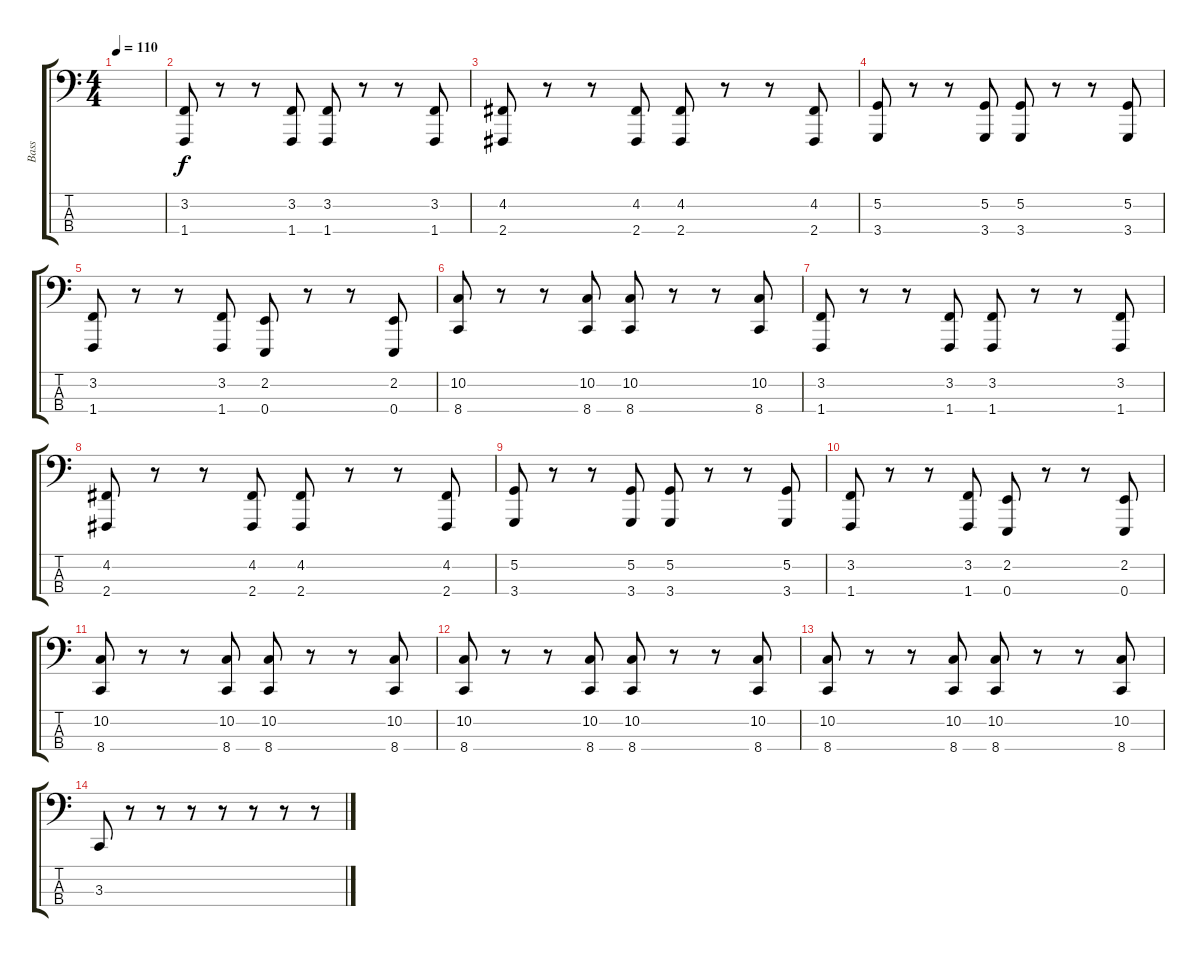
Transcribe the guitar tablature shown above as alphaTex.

\track ("Bass" "Bass") {instrument lead8bassandlead}
\staff {score tabs}
\tuning (G2 D2 A1 E1) {hide}
\ts (4 4)
\tempo 110
\clef f4
\ks c
|
(3.2 1.4).8 r.8 r.8 (3.2 1.4).8 (3.2 1.4).8 r.8 r.8 (3.2 1.4).8 |
(4.2 2.4).8 r.8 r.8 (4.2 2.4).8 (4.2 2.4).8 r.8 r.8 (4.2 2.4).8 |
(5.2 3.4).8 r.8 r.8 (5.2 3.4).8 (5.2 3.4).8 r.8 r.8 (5.2 3.4).8 |
(3.2 1.4).8 r.8 r.8 (3.2 1.4).8 (2.2 0.4).8 r.8 r.8 (2.2 0.4).8 |
(10.2 8.4).8 r.8 r.8 (10.2 8.4).8 (10.2 8.4).8 r.8 r.8 (10.2 8.4).8 |
(3.2 1.4).8 r.8 r.8 (3.2 1.4).8 (3.2 1.4).8 r.8 r.8 (3.2 1.4).8 |
(4.2 2.4).8 r.8 r.8 (4.2 2.4).8 (4.2 2.4).8 r.8 r.8 (4.2 2.4).8 |
(5.2 3.4).8 r.8 r.8 (5.2 3.4).8 (5.2 3.4).8 r.8 r.8 (5.2 3.4).8 |
(3.2 1.4).8 r.8 r.8 (3.2 1.4).8 (2.2 0.4).8 r.8 r.8 (2.2 0.4).8 |
(10.2 8.4).8 r.8 r.8 (10.2 8.4).8 (10.2 8.4).8 r.8 r.8 (10.2 8.4).8 |
(10.2 8.4).8 r.8 r.8 (10.2 8.4).8 (10.2 8.4).8 r.8 r.8 (10.2 8.4).8 |
(10.2 8.4).8 r.8 r.8 (10.2 8.4).8 (10.2 8.4).8 r.8 r.8 (10.2 8.4).8 |
3.3.8 r.8 r.8 r.8 r.8 r.8 r.8 r.8
